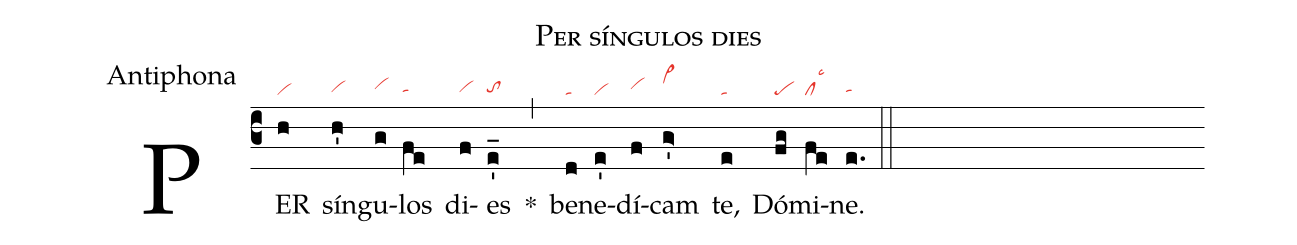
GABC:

name:Per síngulos dies;
office-part:Antiphona;
nabc-lines:1;
%%
(c3)
PER(h|vi) sín(h'|vihg)gu-(g|vihh)los(fe|tahg) di(f|vihg)es(e'_|tohg) *(,)
be(d|ta)ne-(e'|vi)dí-(f|vihh)cam(g>'|vi>hj) te,(e|ta) Dó(fg|pe)mi(fe|cllsc3)ne.(e.|tahg) (::)
